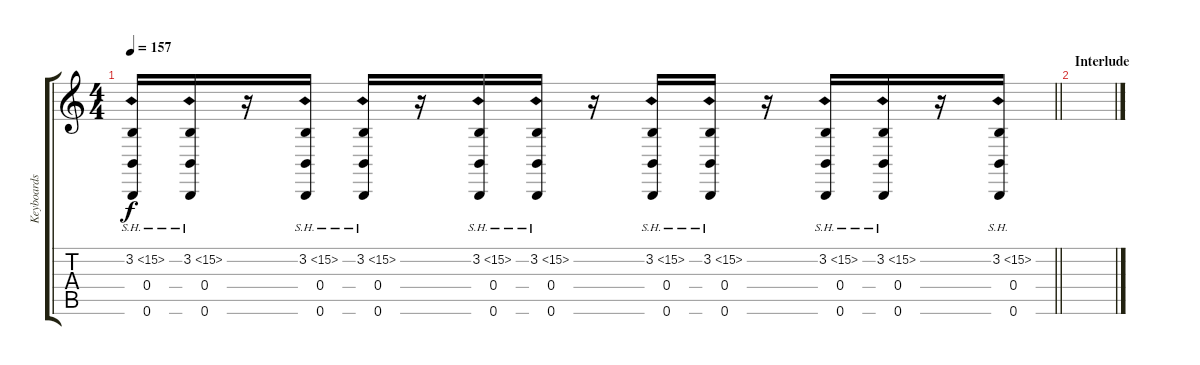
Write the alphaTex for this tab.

\track ("Keyboards" "Keyboards") {instrument lead1square}
\staff {score tabs}
\tuning (Db4 Ab3 E3 B2 Gb2 B1) {hide}
\ts (4 4)
\tempo 157
\clef g2
\barLineRight lightlight
\ks c
(3.2{sh 12} 0.4 0.6).16{dy f} (3.2{sh 12} 0.4 0.6).16 r.16 (3.2{sh 12} 0.4 0.6).16 (3.2{sh 12} 0.4 0.6).16 r.16 (3.2{sh 12} 0.4 0.6).16 (3.2{sh 12} 0.4 0.6).16 r.16 (3.2{sh 12} 0.4 0.6).16 (3.2{sh 12} 0.4 0.6).16 r.16 (3.2{sh 12} 0.4 0.6).16 (3.2{sh 12} 0.4 0.6).16 r.16 (3.2{sh 12} 0.4 0.6).16 |
\section ("" "Interlude")
